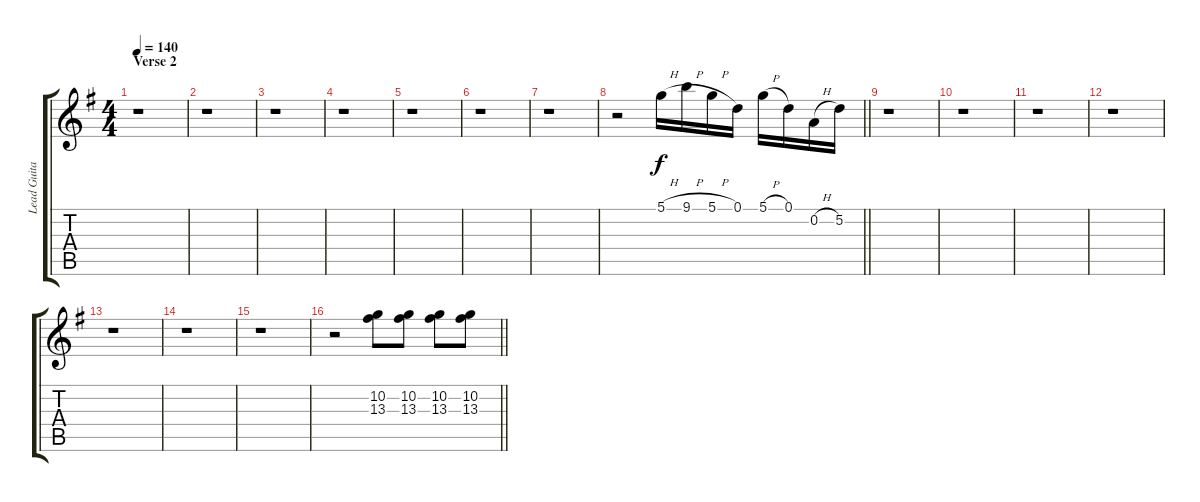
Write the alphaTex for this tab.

\track ("Lead Guitar 1" "Lead Guita") {instrument distortionguitar}
\staff {score tabs}
\tuning (D4 A3 F3 C3 G2 C2) {hide}
\ts (4 4)
\section ("" "Verse 2")
\tempo 140
\clef g2
\ks eminor
r.1{dy f} |
r.1 |
r.1 |
r.1 |
r.1 |
r.1 |
r.1 |
\barLineRight lightlight
r.2 5.1{h}.16 9.1{h}.16 5.1{h}.16 0.1.16 5.1{h}.16 0.1.16 0.2{h}.16 5.2.16 |
\section ("" "")
r.1 |
r.1 |
r.1 |
r.1 |
r.1 |
r.1 |
r.1 |
\barLineRight lightlight
r.2{volume 5 balance 0} (10.2 13.3).8{volume 11} (10.2 13.3).8 (10.2 13.3).8 (10.2 13.3).8
